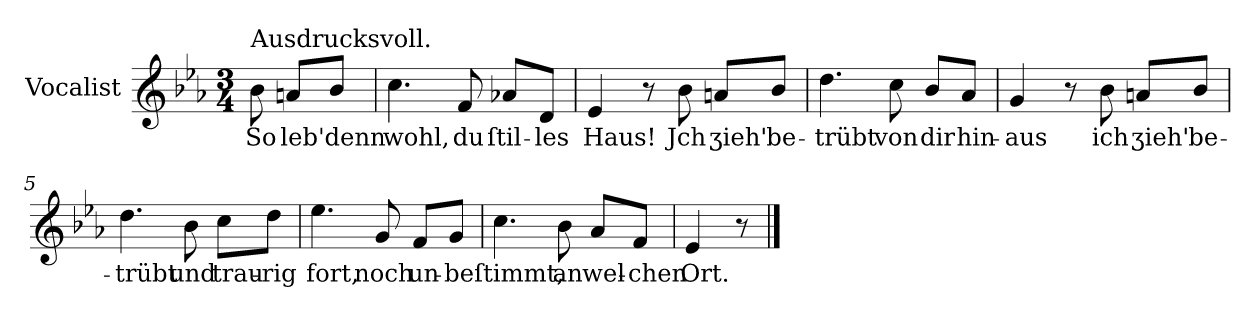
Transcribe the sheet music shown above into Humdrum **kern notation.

**kern	**text
*part1	*part1
*staff1	*staff1
*I"Vocalist	*
*clefG2	*
*k[b-e-a-]	*
*E-:	*
*M3/4	*
=	=
!LO:TX:a:t=Ausdrucksvoll.	!
8b-	So
8an/L	leb'
8b-/J	denn
=1	=1
4.cc	wohl,
8f	du
8a-X/L	ſtil-
8d/J	-les
=2	=2
4e-	Haus!
8r	.
8b-	Jch
8an/L	ʒieh'
8b-/J	be-
=3	=3
4.dd	-trübt
8cc	von
8b-/L	dir
8a-/J	hin-
=4	=4
4g	-aus
8r	.
8b-	ich
8an/L	ʒieh'
8b-/J	be-
=5	=5
4.dd	-trübt
8b-	und
8cc\L	trau-
8dd\J	-rig
=6	=6
4.ee-	fort,
8g	noch
8f/L	un-
8g/J	-beſtimmt,
=7	=7
4.cc	.
8b-	an
8a-/L	wel-
8f/J	-chen
=8	=8
4e-	Ort.
8r	.
==	==
*-	*-
